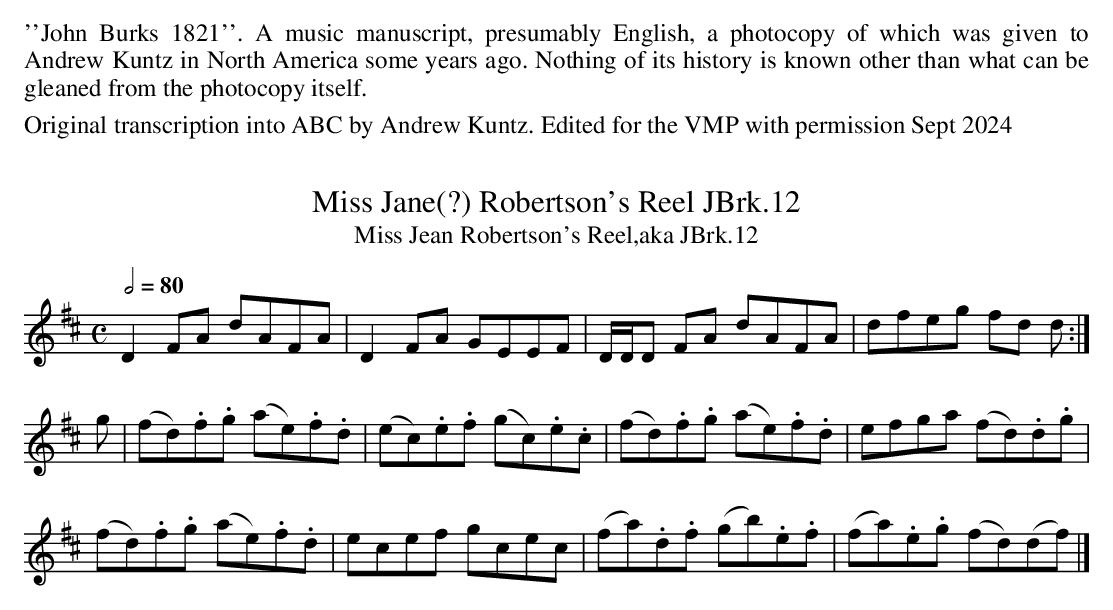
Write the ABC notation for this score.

X:1
T:Miss Jane(?) Robertson's Reel JBrk.12
Q:1/2=80
T:Miss Jean Robertson's Reel,aka JBrk.12
M:C
L:1/8
K:D
D2 FA dAFA|D2 FA GEEF|D/D/D FA dAFA|dfeg fd d:|
g|(fd).f.g (ae).f.d|(ec).e.f (gc).e.c|(fd).f.g (ae).f.d|efga (fd).d.g|
(fd).f.g (ae).f.d|ecef gcec|(fa).d.f (gb).e.f|(fa).e.g (fd)(df)|]
